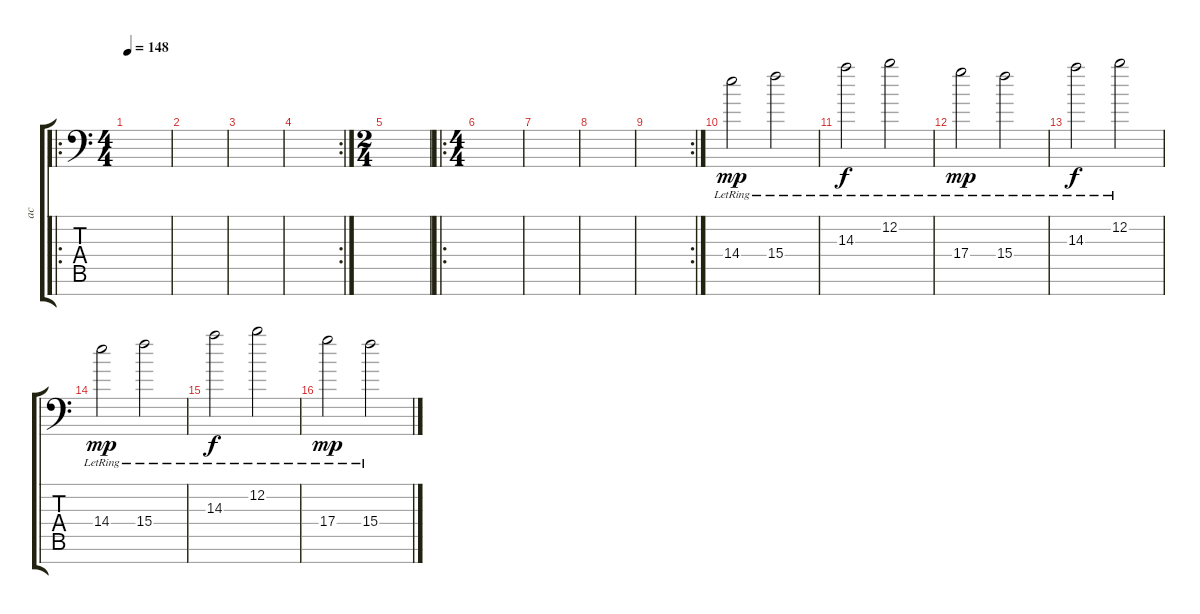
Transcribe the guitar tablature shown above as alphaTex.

\track ("ac" "ac") {instrument distortionguitar}
\staff {score tabs}
\tuning (E4 B3 G3 D3 A2 E2 A1) {hide}
\ro
\ts (4 4)
\tempo 148
\clef f4
\ks c
|
|
|
\rc 2
|
\ts (2 4)
|
\ro
\ts (4 4)
|
|
|
\rc 2
|
14.4{lr}.2{dy mp instrument acousticguitarsteel} 15.4{lr}.2 |
14.3{lr}.2{dy f} 12.2{lr}.2 |
17.4{lr}.2{dy mp instrument acousticguitarsteel} 15.4{lr}.2 |
14.3{lr}.2{dy f} 12.2{lr}.2 |
14.4{lr}.2{dy mp instrument acousticguitarsteel} 15.4{lr}.2 |
14.3{lr}.2{dy f} 12.2{lr}.2 |
17.4{lr}.2{dy mp instrument acousticguitarsteel} 15.4{lr}.2
